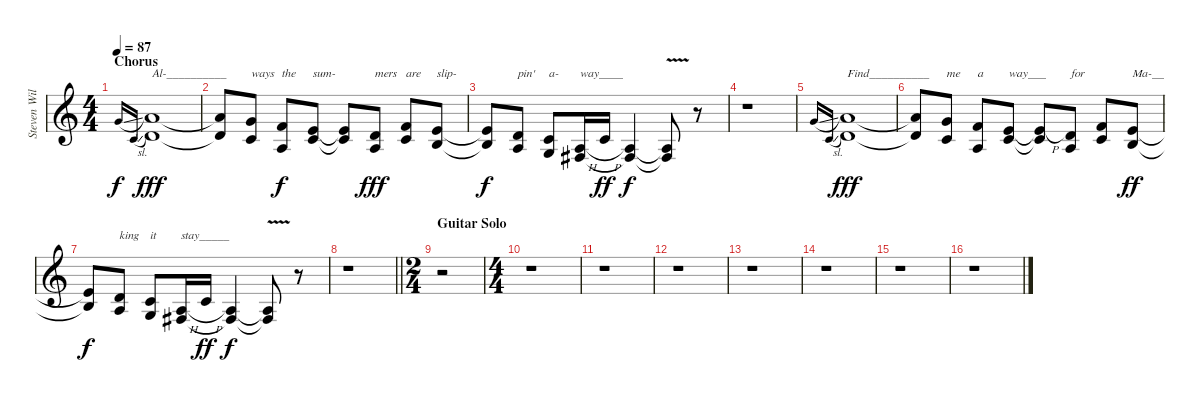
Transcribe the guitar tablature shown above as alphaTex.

\track ("Steven Wilson Vox" "Steven Wil") {instrument lead6voice}
\staff {score}
\tuning (E4 B3 G3 D3 A2 E2) {hide}
\ts (4 4)
\section ("" "Chorus")
\tempo 87
\clef g2
\ks aminor
3.1{sl}.16{gr onbeat dy f} 1.2{sl}.16{gr onbeat} (5.1 3.2).1{txt "Al-__________" dy fff} |
(5.1{t} 3.2{t}).8 (3.1 1.2).8{txt "ways"} (1.1 2.3).8{txt "the" dy f} (5.2 5.3).8{txt "sum-"} (5.2{t} 5.3{t}).8 (3.2 7.4).8{txt "mers" dy fff} (1.1 5.3).8{txt "are"} (0.1 4.3).8{txt "slip-"} |
(0.1{t} 4.3{t}).8{dy f} (3.2 2.3).8{txt "pin'"} (1.2 5.4).8{txt "a-"} (2.3{h} 4.4).16{txt "way____"} 5.3{h}.16{dy ff} (2.3 4.4{t}).4{dy f} (2.3{v t} 4.4{v t}).8 r.8 |
r.1 |
3.1{sl}.16{gr onbeat} 1.2{sl}.16{gr onbeat} (5.1 3.2).1{txt "Find__________" dy fff} |
(5.1{t} 3.2{t}).8 (3.1 1.2).8{txt "me"} (1.1 2.3).8{txt "a"} (5.2 5.3).8{txt "way___"} (5.2{h t} 5.3{t}).8 (3.2 2.3).8{txt "for"} (1.1 5.3).8 (0.1 4.3).8{txt "Ma-__" dy ff} |
(0.1{t} 4.3{t}).8{dy f} (3.2 2.3).8{txt "king"} (1.2 5.4).8{txt "it"} (2.3{h} 4.4).16{txt "stay_____"} 5.3{h}.16{dy ff} (2.3 4.4{t}).4{dy f} (2.3{v t} 4.4{v t}).8 r.8 |
\barLineRight lightlight
r.1 |
\ts (2 4)
\section ("" "Guitar Solo")
r.2 |
\ts (4 4)
r.1 |
r.1 |
r.1 |
r.1 |
r.1 |
r.1 |
r.1
